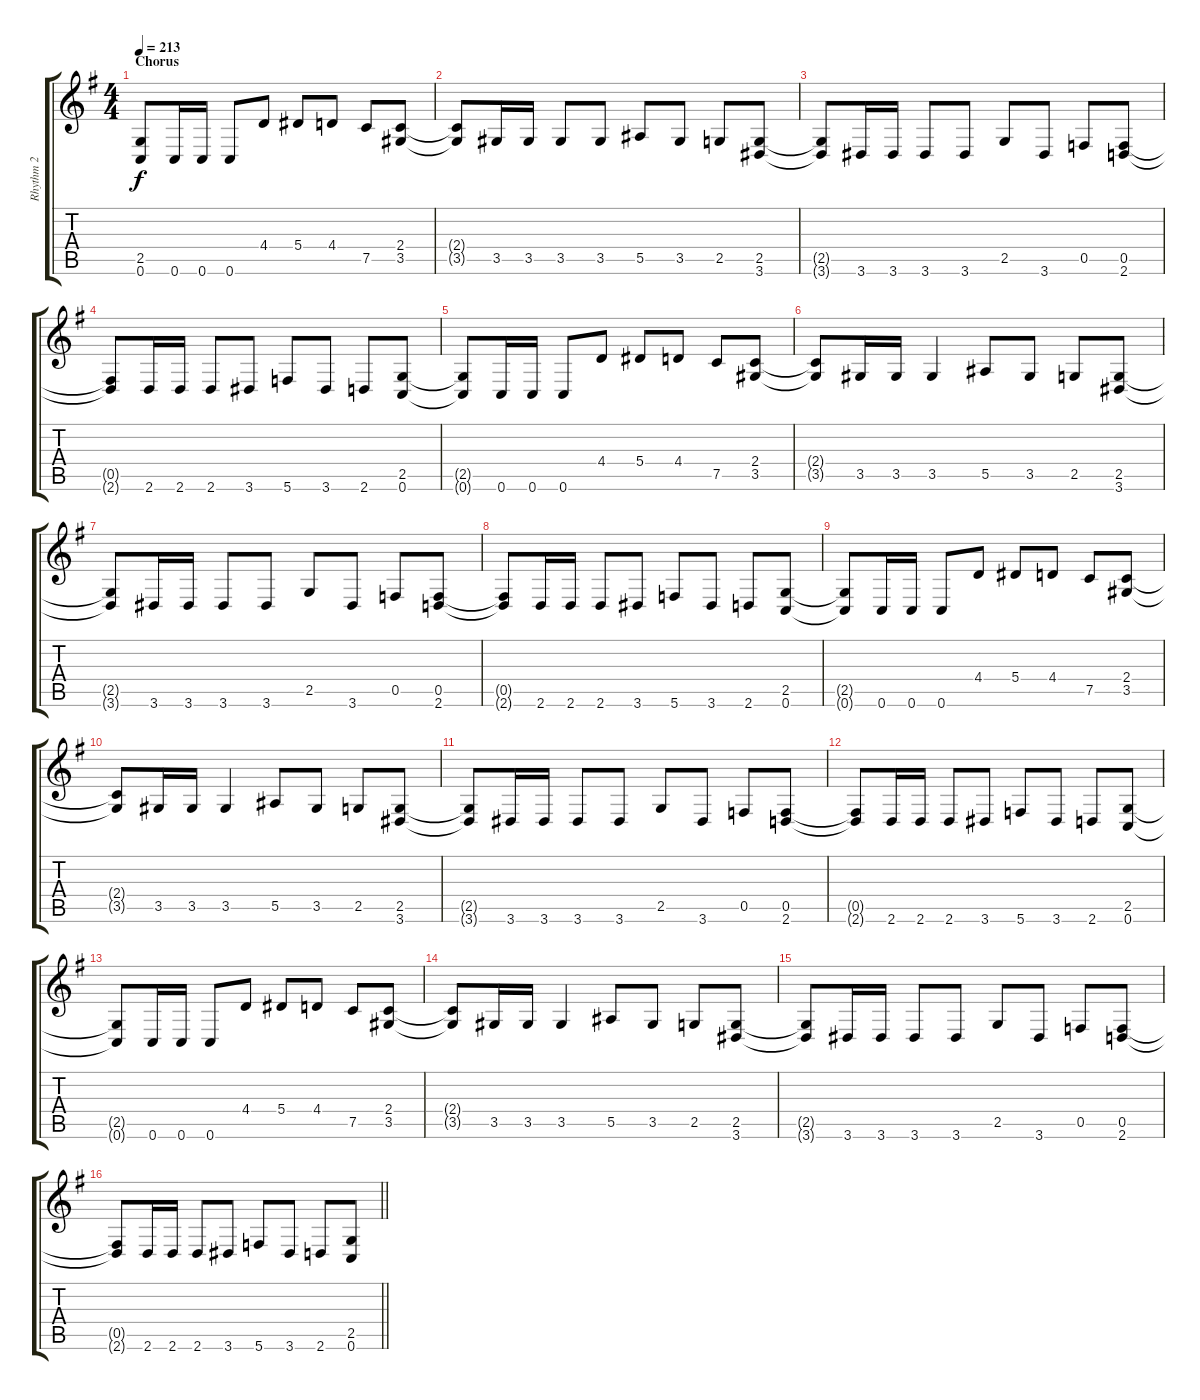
\track ("Rhythm 2" "Rhythm 2") {instrument distortionguitar}
\staff {score tabs}
\tuning (C4 G3 Eb3 Bb2 F2 C2) {hide}
\ts (4 4)
\section ("" "Chorus")
\tempo 213
\clef g2
\ks eminor
(2.5{t} 0.6{t}).8{dy f} 0.6.16 0.6.16 0.6.8 4.4.8 5.4.8 4.4.8 7.5.8 (2.4 3.5).8 |
(2.4{t} 3.5{t}).8 3.5.16 3.5.16 3.5.8 3.5.8 5.5.8 3.5.8 2.5.8 (2.5 3.6).8 |
(2.5{t} 3.6{t}).8 3.6.16 3.6.16 3.6.8 3.6.8 2.5.8 3.6.8 0.5.8 (0.5 2.6).8 |
(0.5{t} 2.6{t}).8 2.6.16 2.6.16 2.6.8 3.6.8 5.6.8 3.6.8 2.6.8 (2.5 0.6).8 |
(2.5{t} 0.6{t}).8 0.6.16 0.6.16 0.6.8 4.4.8 5.4.8 4.4.8 7.5.8 (2.4 3.5).8 |
(2.4{t} 3.5{t}).8 3.5.16 3.5.16 3.5.4 5.5.8 3.5.8 2.5.8 (2.5 3.6).8 |
(2.5{t} 3.6{t}).8 3.6.16 3.6.16 3.6.8 3.6.8 2.5.8 3.6.8 0.5.8 (0.5 2.6).8 |
(0.5{t} 2.6{t}).8 2.6.16 2.6.16 2.6.8 3.6.8 5.6.8 3.6.8 2.6.8 (2.5 0.6).8 |
(2.5{t} 0.6{t}).8 0.6.16 0.6.16 0.6.8 4.4.8 5.4.8 4.4.8 7.5.8 (2.4 3.5).8 |
(2.4{t} 3.5{t}).8 3.5.16 3.5.16 3.5.4 5.5.8 3.5.8 2.5.8 (2.5 3.6).8 |
(2.5{t} 3.6{t}).8 3.6.16 3.6.16 3.6.8 3.6.8 2.5.8 3.6.8 0.5.8 (0.5 2.6).8 |
(0.5{t} 2.6{t}).8 2.6.16 2.6.16 2.6.8 3.6.8 5.6.8 3.6.8 2.6.8 (2.5 0.6).8 |
(2.5{t} 0.6{t}).8 0.6.16 0.6.16 0.6.8 4.4.8 5.4.8 4.4.8 7.5.8 (2.4 3.5).8 |
(2.4{t} 3.5{t}).8 3.5.16 3.5.16 3.5.4 5.5.8 3.5.8 2.5.8 (2.5 3.6).8 |
(2.5{t} 3.6{t}).8 3.6.16 3.6.16 3.6.8 3.6.8 2.5.8 3.6.8 0.5.8 (0.5 2.6).8 |
\barLineRight lightlight
(0.5{t} 2.6{t}).8 2.6.16 2.6.16 2.6.8 3.6.8 5.6.8 3.6.8 2.6.8 (2.5 0.6).8
